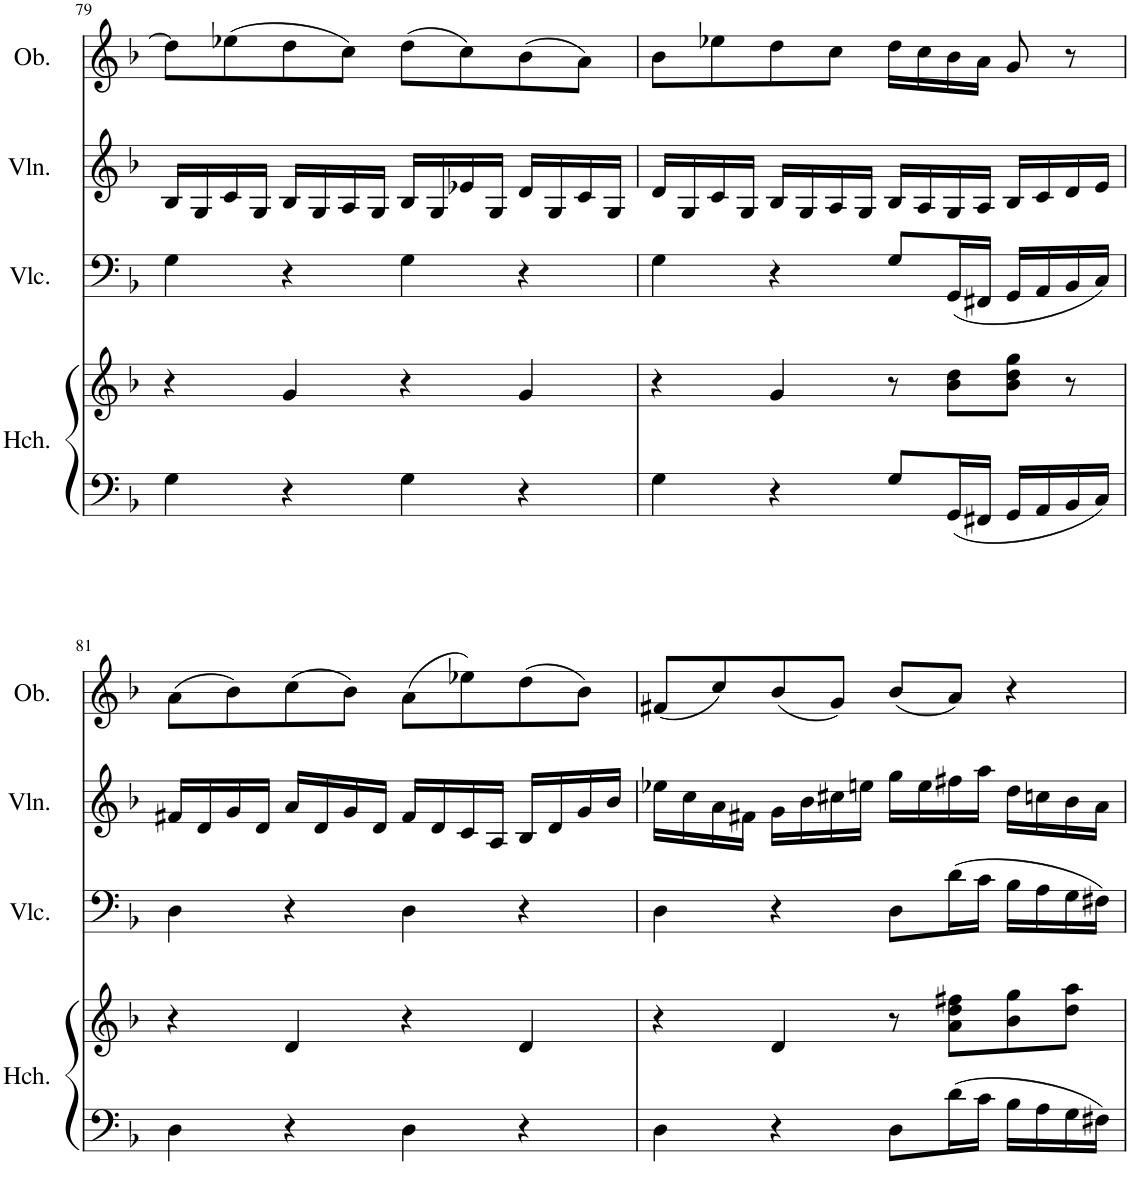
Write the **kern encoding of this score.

**kern	**kern	**kern	**kern	**kern
*part4	*part4	*part3	*part2	*part1
*staff5	*staff4	*staff3	*staff2	*staff1
*I"Harpsichord	*	*I"Violoncello	*I"Violin	*I"Oboe
*I'Hch.	*	*I'Vlc.	*I'Vln.	*I'Ob.
!!LO:PB:g=z
*clefF4	*clefG2	*clefF4	*clefG2	*clefG2
*k[b-]	*k[b-]	*k[b-]	*k[b-]	*k[b-]
*M4/4	*M4/4	*M4/4	*M4/4	*M4/4
*met(c)	*met(c)	*met(c)	*met(c)	*met(c)
=79	=79	=79	=79	=79
4G\	4r	4G\	16B-/LL	8dd\L]
.	.	.	16G/	.
.	.	.	16c/	(8ee-X\
.	.	.	16G/JJ	.
4r	4g/	4r	16B-/LL	8dd\
.	.	.	16G/	.
.	.	.	16A/	8cc\J)
.	.	.	16G/JJ	.
4G\	4r	4G\	16B-/LL	(8dd\L
.	.	.	16G/	.
.	.	.	16e-X/	8cc\)
.	.	.	16G/JJ	.
4r	4g/	4r	16d/LL	(8b-\
.	.	.	16G/	.
.	.	.	16c/	8a\J)
.	.	.	16G/JJ	.
=80	=80	=80	=80	=80
4G\	4r	4G\	16d/LL	8b-\L
.	.	.	16G/	.
.	.	.	16c/	8ee-X\
.	.	.	16G/JJ	.
4r	4g/	4r	16B-/LL	8dd\
.	.	.	16G/	.
.	.	.	16A/	8cc\J
.	.	.	16G/JJ	.
8G/L	8r	8G/L	16B-/LL	16dd\LL
.	.	.	16A/	16cc\
16GG/L	8b-\ 8dd\L	(16GG/L	16G/	16b-\
16FF#X/JJ	.	16FF#X/JJ	16A/JJ	16a\JJ
16GG/LL	8b-\ 8dd\ 8gg\J	16GG/LL	16B-/LL	8g/
16AA/	.	16AA/	16c/	.
16BB-/	8r	16BB-/	16d/	8r
16C/JJ	.	16C/JJ)	16e/JJ	.
!!LO:LB:g=z
=81	=81	=81	=81	=81
4D\	4r	4D\	16f#X/LL	(8a\L
.	.	.	16d/	.
.	.	.	16g/	8b-\)
.	.	.	16d/JJ	.
4r	4d/	4r	16a/LL	(8cc\
.	.	.	16d/	.
.	.	.	16g/	8b-\J)
.	.	.	16d/JJ	.
4D\	4r	4D\	16f#/LL	(8a\L
.	.	.	16d/	.
.	.	.	16c/	8ee-X\)
.	.	.	16A/JJ	.
4r	4d/	4r	16B-/LL	(8dd\
.	.	.	16d/	.
.	.	.	16g/	8b-\J)
.	.	.	16b-/JJ	.
=82	=82	=82	=82	=82
4D\	4r	4D\	16ee-X\LL	(8f#X/L
.	.	.	16cc\	.
.	.	.	16a\	8cc/)
.	.	.	16f#X\JJ	.
4r	4d/	4r	16g\LL	(8b-/
.	.	.	16b-\	.
.	.	.	16cc#X\	8g/J)
.	.	.	16een\JJ	.
8D\L	8r	8D\L	16gg\LL	(8b-/L
.	.	.	16ee\	.
16d\L	8a\ 8dd\ 8ff#X\L	(16d\L	16ff#X\	8a/J)
16c\JJ	.	16c\JJ	16aa\JJ	.
16B-\LL	8b-\ 8gg\	16B-\LL	16dd\LL	4r
16A\	.	16A\	16ccn\	.
16G\	8dd\ 8aa\J	16G\	16b-\	.
16F#X\JJ	.	16F#X\JJ)	16a\JJ	.
=	=	=	=	=
*-	*-	*-	*-	*-
